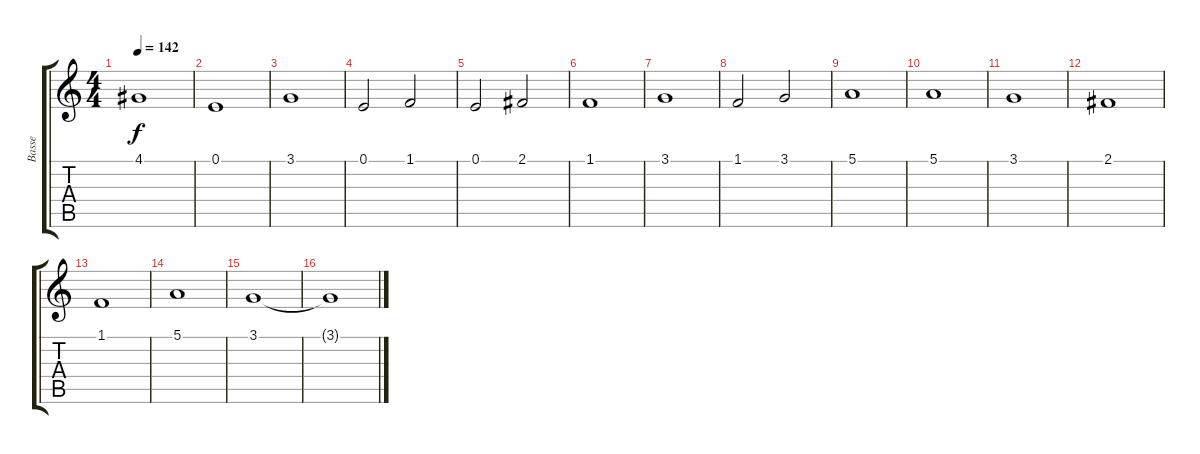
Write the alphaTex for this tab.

\track ("Basse" "Basse") {instrument fx7echoes}
\staff {score tabs}
\tuning (E4 B3 G3 D3 A2 E2) {hide}
\ts (4 4)
\tempo 142
\clef g2
\ks c
4.1.1{dy f} |
0.1.1 |
3.1.1 |
0.1.2 1.1.2 |
0.1.2 2.1.2 |
1.1.1 |
3.1.1 |
1.1.2 3.1.2 |
5.1.1 |
5.1.1 |
3.1.1 |
2.1.1 |
1.1.1 |
5.1.1 |
3.1.1 |
3.1{t}.1
